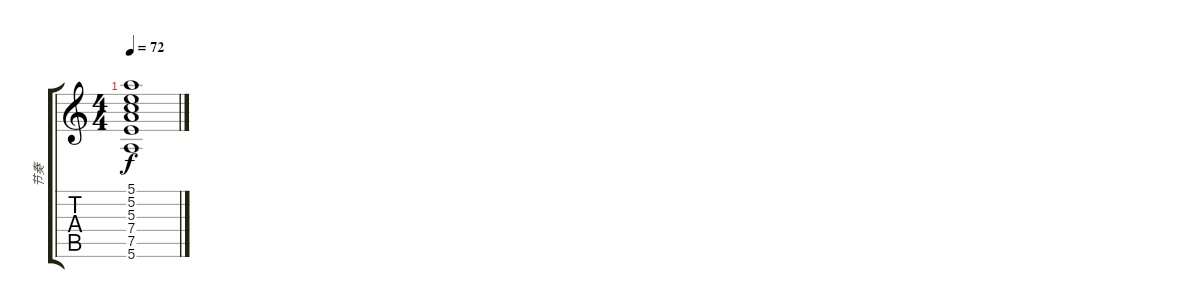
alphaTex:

\track ("节奏" "节奏") {instrument overdrivenguitar}
\staff {score tabs}
\tuning (E4 B3 G3 D3 A2 E2) {hide}
\ts (4 4)
\tempo 72
\clef g2
\ks c
(5.1 5.2 5.3 7.4 7.5 5.6).1{dy f}
